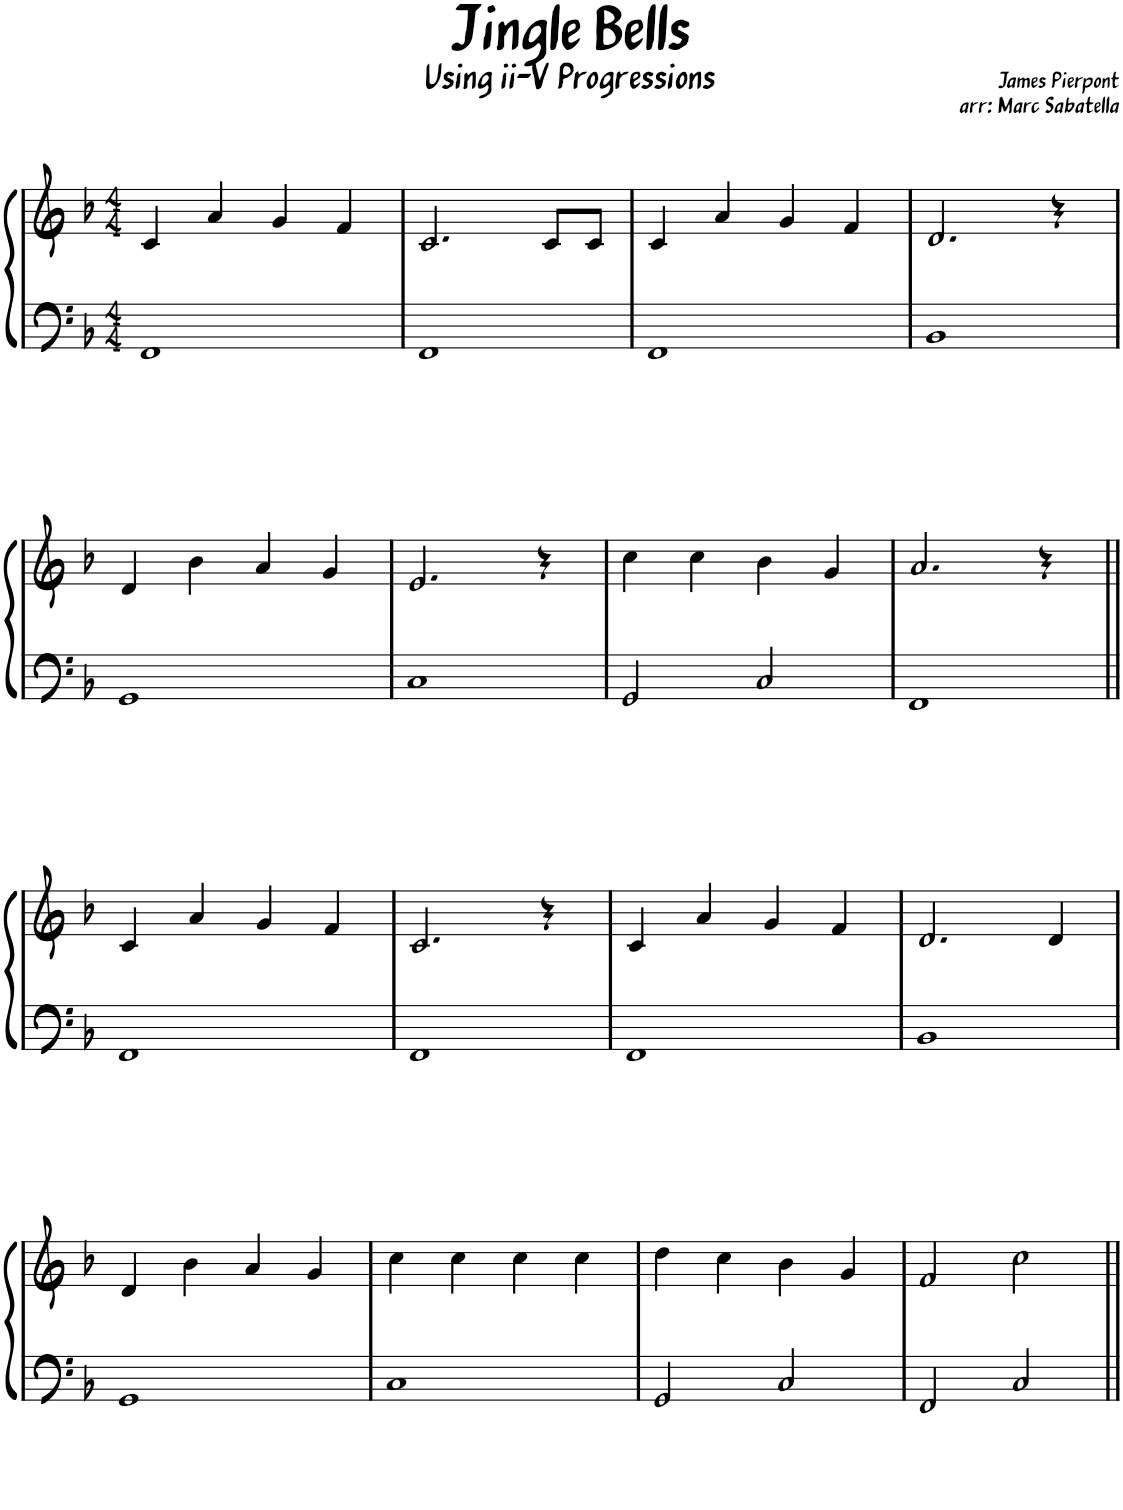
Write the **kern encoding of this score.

**kern	**kern
*part1	*part1
*staff2	*staff1
*I"Piano	*
*I'Pno.	*
*clefF4	*clefG2
*k[b-]	*k[b-]
*M4/4	*M4/4
=1	=1
1FF	4c/
.	4a/
.	4g/
.	4f/
=2	=2
1FF	2.c/
.	8c/L
.	8c/J
=3	=3
1FF	4c/
.	4a/
.	4g/
.	4f/
=4	=4
1BB-	2.d/
.	4r
!!LO:LB:g=z
=5	=5
1GG	4d/
.	4b-\
.	4a/
.	4g/
=6	=6
1C	2.e/
.	4r
=7	=7
2GG/	4cc\
.	4cc\
2C/	4b-\
.	4g/
=8	=8
1FF	2.a/
.	4r
!!LO:LB:g=z
=9||	=9||
1FF	4c/
.	4a/
.	4g/
.	4f/
=10	=10
1FF	2.c/
.	4r
=11	=11
1FF	4c/
.	4a/
.	4g/
.	4f/
=12	=12
1BB-	2.d/
.	4d/
!!LO:LB:g=z
=13	=13
1GG	4d/
.	4b-\
.	4a/
.	4g/
=14	=14
1C	4cc\
.	4cc\
.	4cc\
.	4cc\
=15	=15
2GG/	4dd\
.	4cc\
2C/	4b-\
.	4g/
=16	=16
2FF/	2f/
2C/	2cc\
=||	=||
*-	*-
